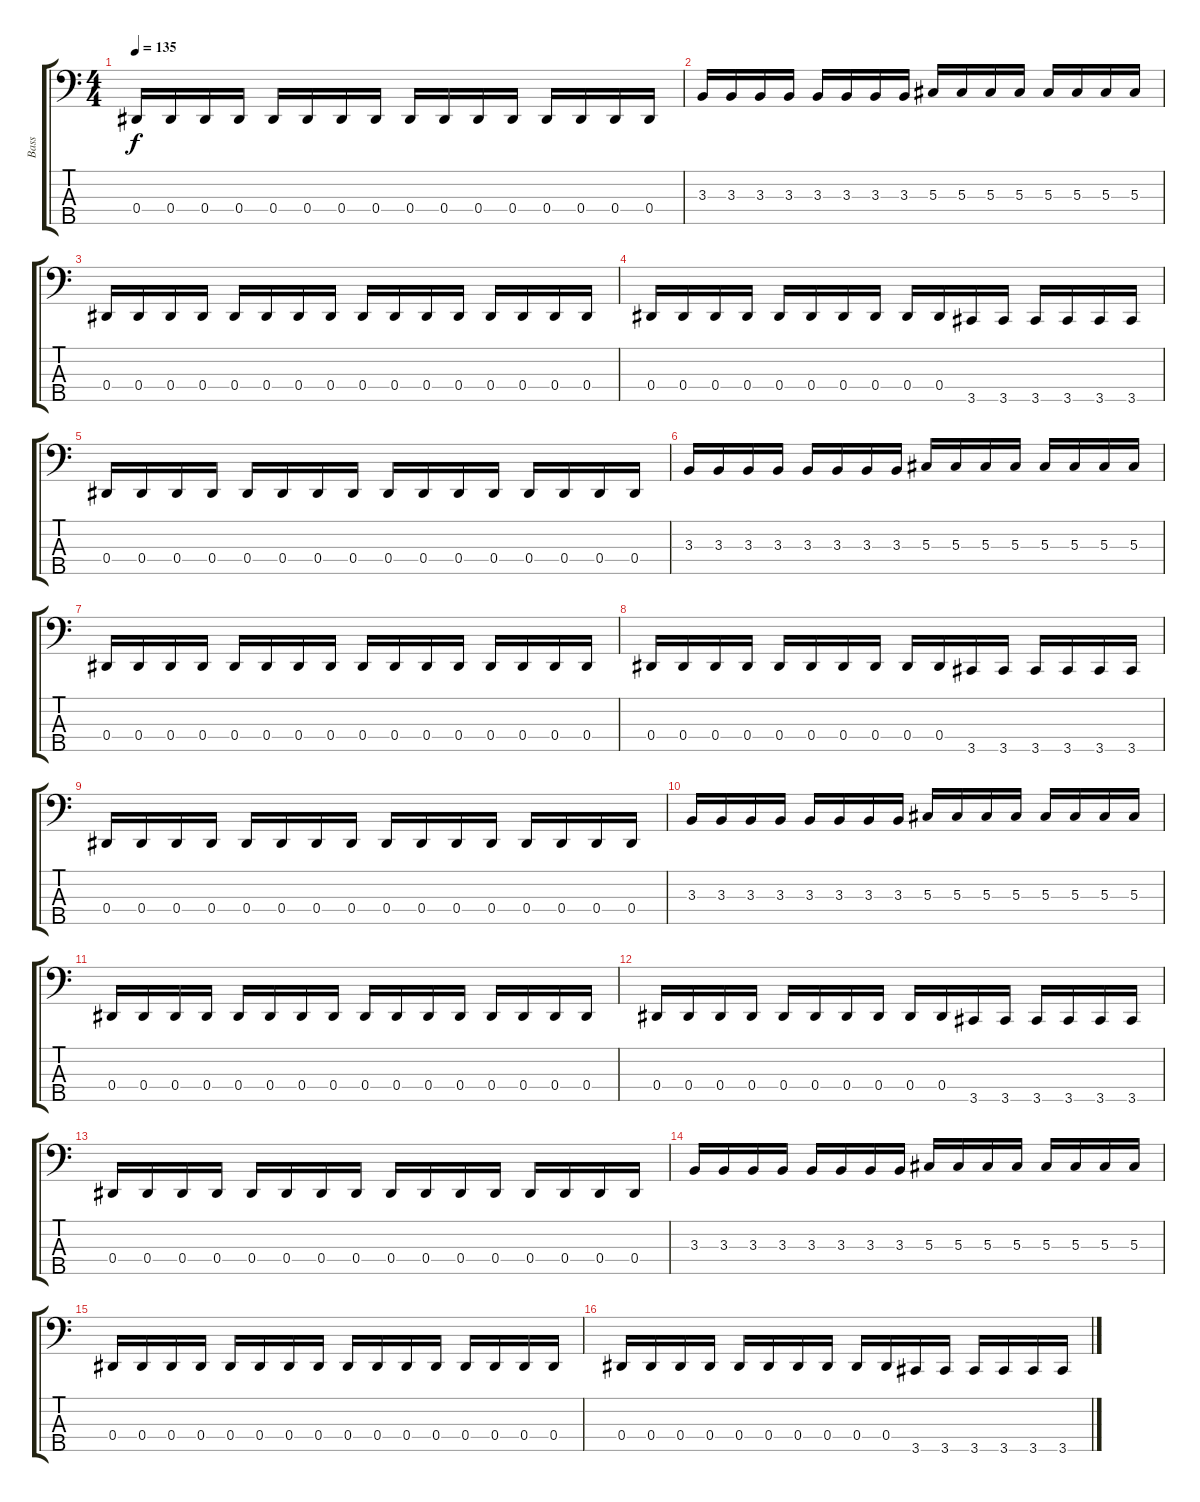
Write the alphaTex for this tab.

\track ("Bass" "Bass") {instrument electricbasspick}
\staff {score tabs}
\tuning (Gb2 Db2 Ab1 Eb1 Bb0) {hide}
\ts (4 4)
\tempo 135
\clef f4
\ks c
0.4.16{dy f} 0.4.16 0.4.16 0.4.16 0.4.16 0.4.16 0.4.16 0.4.16 0.4.16 0.4.16 0.4.16 0.4.16 0.4.16 0.4.16 0.4.16 0.4.16 |
3.3.16 3.3.16 3.3.16 3.3.16 3.3.16 3.3.16 3.3.16 3.3.16 5.3.16 5.3.16 5.3.16 5.3.16 5.3.16 5.3.16 5.3.16 5.3.16 |
0.4.16 0.4.16 0.4.16 0.4.16 0.4.16 0.4.16 0.4.16 0.4.16 0.4.16 0.4.16 0.4.16 0.4.16 0.4.16 0.4.16 0.4.16 0.4.16 |
0.4.16 0.4.16 0.4.16 0.4.16 0.4.16 0.4.16 0.4.16 0.4.16 0.4.16 0.4.16 3.5.16 3.5.16 3.5.16 3.5.16 3.5.16 3.5.16 |
0.4.16 0.4.16 0.4.16 0.4.16 0.4.16 0.4.16 0.4.16 0.4.16 0.4.16 0.4.16 0.4.16 0.4.16 0.4.16 0.4.16 0.4.16 0.4.16 |
3.3.16 3.3.16 3.3.16 3.3.16 3.3.16 3.3.16 3.3.16 3.3.16 5.3.16 5.3.16 5.3.16 5.3.16 5.3.16 5.3.16 5.3.16 5.3.16 |
0.4.16 0.4.16 0.4.16 0.4.16 0.4.16 0.4.16 0.4.16 0.4.16 0.4.16 0.4.16 0.4.16 0.4.16 0.4.16 0.4.16 0.4.16 0.4.16 |
0.4.16 0.4.16 0.4.16 0.4.16 0.4.16 0.4.16 0.4.16 0.4.16 0.4.16 0.4.16 3.5.16 3.5.16 3.5.16 3.5.16 3.5.16 3.5.16 |
0.4.16 0.4.16 0.4.16 0.4.16 0.4.16 0.4.16 0.4.16 0.4.16 0.4.16 0.4.16 0.4.16 0.4.16 0.4.16 0.4.16 0.4.16 0.4.16 |
3.3.16 3.3.16 3.3.16 3.3.16 3.3.16 3.3.16 3.3.16 3.3.16 5.3.16 5.3.16 5.3.16 5.3.16 5.3.16 5.3.16 5.3.16 5.3.16 |
0.4.16 0.4.16 0.4.16 0.4.16 0.4.16 0.4.16 0.4.16 0.4.16 0.4.16 0.4.16 0.4.16 0.4.16 0.4.16 0.4.16 0.4.16 0.4.16 |
0.4.16 0.4.16 0.4.16 0.4.16 0.4.16 0.4.16 0.4.16 0.4.16 0.4.16 0.4.16 3.5.16 3.5.16 3.5.16 3.5.16 3.5.16 3.5.16 |
0.4.16 0.4.16 0.4.16 0.4.16 0.4.16 0.4.16 0.4.16 0.4.16 0.4.16 0.4.16 0.4.16 0.4.16 0.4.16 0.4.16 0.4.16 0.4.16 |
3.3.16 3.3.16 3.3.16 3.3.16 3.3.16 3.3.16 3.3.16 3.3.16 5.3.16 5.3.16 5.3.16 5.3.16 5.3.16 5.3.16 5.3.16 5.3.16 |
0.4.16 0.4.16 0.4.16 0.4.16 0.4.16 0.4.16 0.4.16 0.4.16 0.4.16 0.4.16 0.4.16 0.4.16 0.4.16 0.4.16 0.4.16 0.4.16 |
0.4.16 0.4.16 0.4.16 0.4.16 0.4.16 0.4.16 0.4.16 0.4.16 0.4.16 0.4.16 3.5.16 3.5.16 3.5.16 3.5.16 3.5.16 3.5.16
